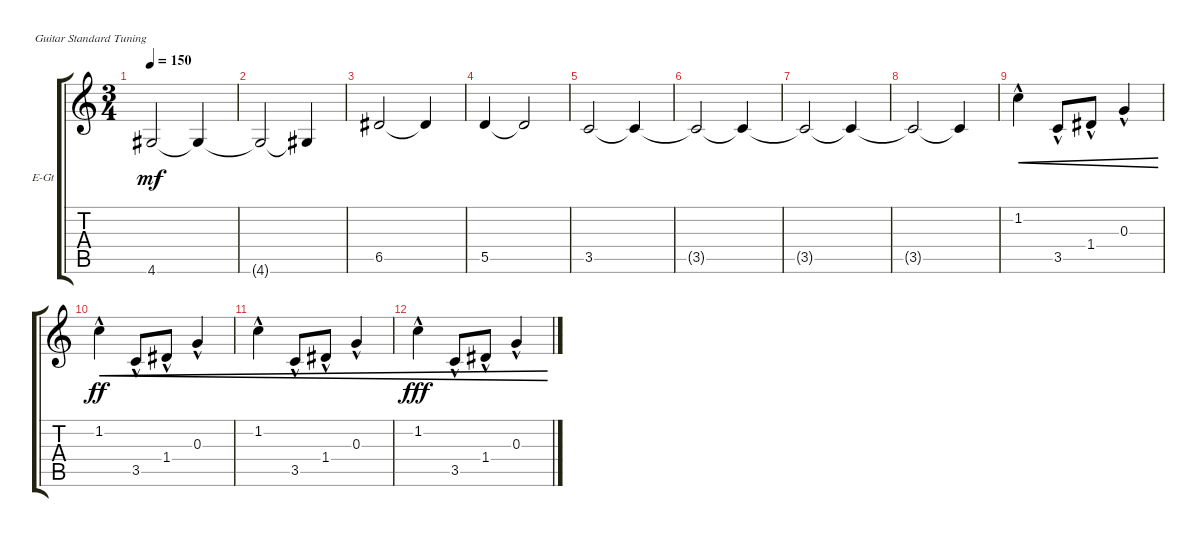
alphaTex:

\defaultSystemsLayout 4
\bracketExtendMode groupsimilarinstruments
\firstSystemTrackNameOrientation horizontal
\otherSystemsTrackNameOrientation horizontal
\track ("Electric Guitar Lead" "E-Gt") {instrument overdrivenguitar}
\staff {score tabs}
\tuning (E4 B3 G3 D3 A2 E2)
\ts (3 4)
\tempo 150
\clef g2
\ks c
4.6.2{dy mf} 4.6{t}.4 |
4.6{t}.2 4.6{t}.4 |
6.5.2 6.5{t}.4 |
5.5.4 5.5{t}.2 |
3.5.2 3.5{t}.4 |
3.5{t}.2 3.5{t}.4 |
3.5{t}.2 3.5{t}.4 |
3.5{t}.2 3.5{t}.4 |
1.2{hac}.4{cre} 3.5{hac}.8{cre} 1.4{hac}.8{cre} 0.3{hac}.4{cre} |
1.2{hac}.4{cre dy ff} 3.5{hac}.8{cre} 1.4{hac}.8{cre} 0.3{hac}.4{cre} |
1.2{hac}.4{cre} 3.5{hac}.8{cre} 1.4{hac}.8{cre} 0.3{hac}.4{cre} |
1.2{hac}.4{cre dy fff} 3.5{hac}.8{cre} 1.4{hac}.8{cre} 0.3{hac}.4{cre}
